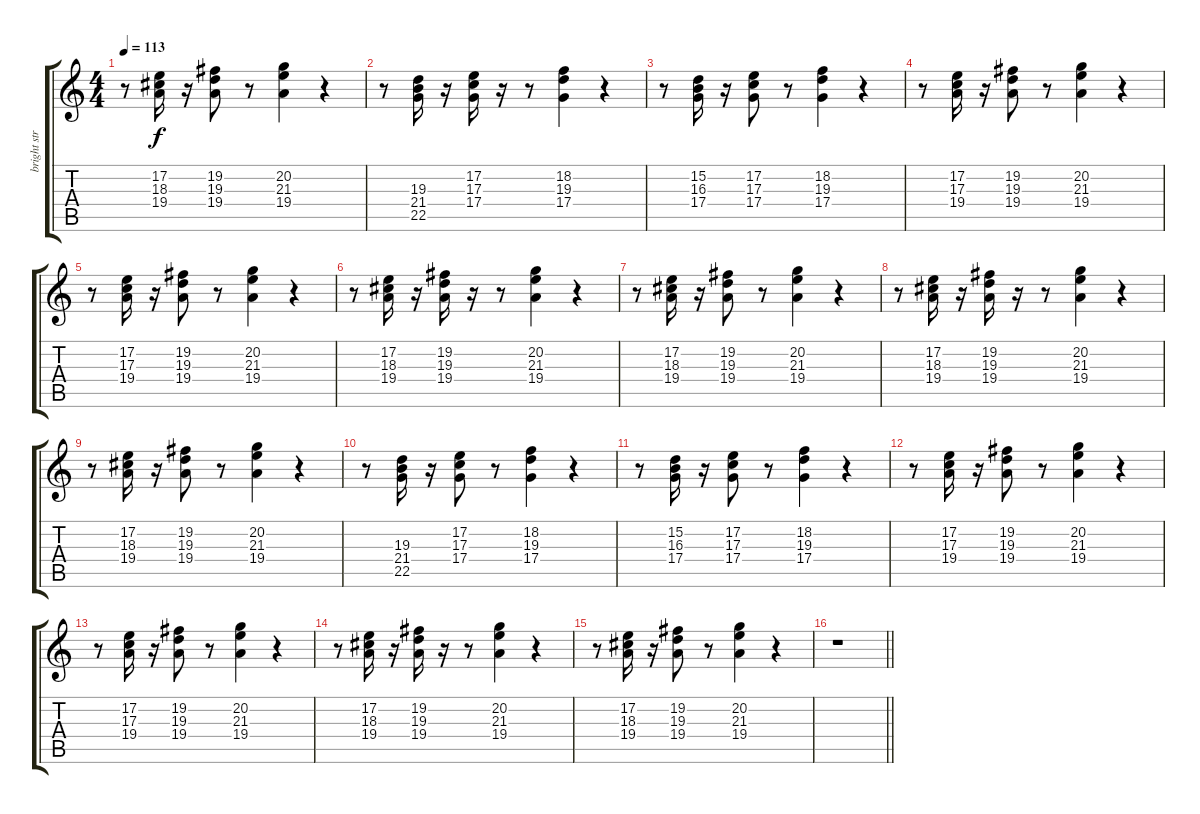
\track ("bright strings      " "bright str") {instrument synthbrass1}
\staff {score tabs}
\tuning (E4 B3 G3 D3 A2 E2) {hide}
\ts (4 4)
\tempo 113
\clef g2
\ks c
r.8{dy f} (17.2 18.3 19.4).16 r.16 (19.2 19.3 19.4).8 r.8 (20.2 21.3 19.4).4 r.4 |
r.8 (19.3 21.4 22.5).16 r.16 (17.2 17.3 17.4).16 r.16 r.8 (18.2 19.3 17.4).4 r.4 |
r.8 (15.2 16.3 17.4).16 r.16 (17.2 17.3 17.4).8 r.8 (18.2 19.3 17.4).4 r.4 |
r.8 (17.2 17.3 19.4).16 r.16 (19.2 19.3 19.4).8 r.8 (20.2 21.3 19.4).4 r.4 |
r.8 (17.2 17.3 19.4).16 r.16 (19.2 19.3 19.4).8 r.8 (20.2 21.3 19.4).4 r.4 |
r.8 (17.2 18.3 19.4).16 r.16 (19.2 19.3 19.4).16 r.16 r.8 (20.2 21.3 19.4).4 r.4 |
r.8 (17.2 18.3 19.4).16 r.16 (19.2 19.3 19.4).8 r.8 (20.2 21.3 19.4).4 r.4 |
r.8 (17.2 18.3 19.4).16 r.16 (19.2 19.3 19.4).16 r.16 r.8 (20.2 21.3 19.4).4 r.4 |
r.8 (17.2 18.3 19.4).16 r.16 (19.2 19.3 19.4).8 r.8 (20.2 21.3 19.4).4 r.4 |
r.8 (19.3 21.4 22.5).16 r.16 (17.2 17.3 17.4).8 r.8 (18.2 19.3 17.4).4 r.4 |
r.8 (15.2 16.3 17.4).16 r.16 (17.2 17.3 17.4).8 r.8 (18.2 19.3 17.4).4 r.4 |
r.8 (17.2 17.3 19.4).16 r.16 (19.2 19.3 19.4).8 r.8 (20.2 21.3 19.4).4 r.4 |
r.8 (17.2 17.3 19.4).16 r.16 (19.2 19.3 19.4).8 r.8 (20.2 21.3 19.4).4 r.4 |
r.8 (17.2 18.3 19.4).16 r.16 (19.2 19.3 19.4).16 r.16 r.8 (20.2 21.3 19.4).4 r.4 |
r.8 (17.2 18.3 19.4).16 r.16 (19.2 19.3 19.4).8 r.8 (20.2 21.3 19.4).4 r.4 |
\barLineRight lightlight
r.1
